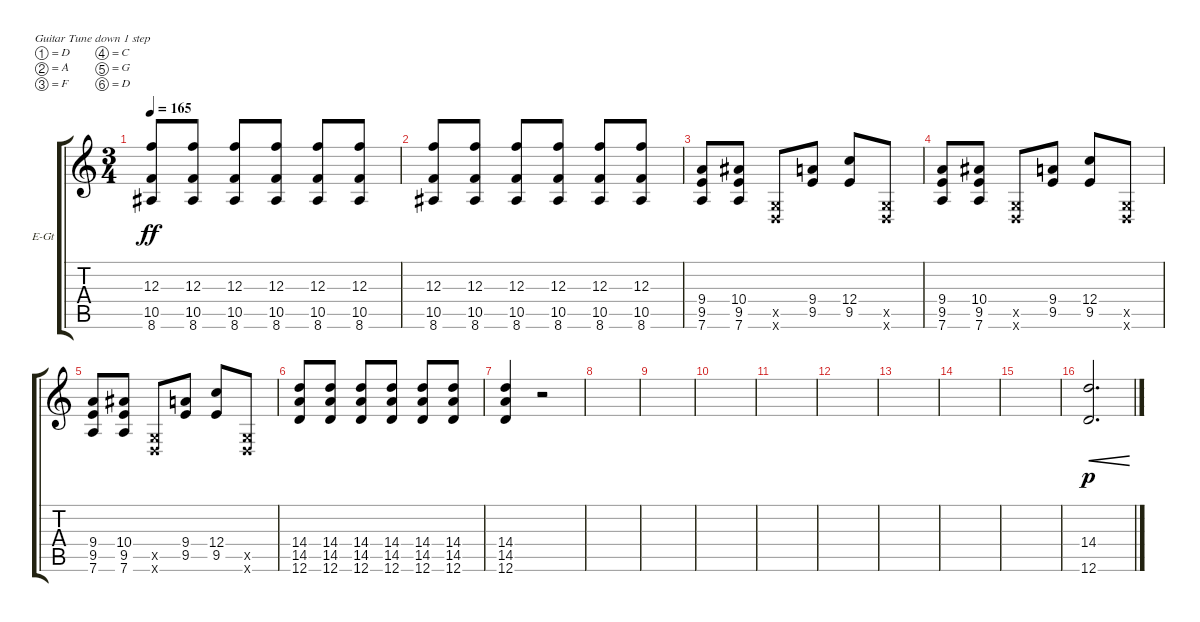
\bracketExtendMode groupsimilarinstruments
\firstSystemTrackNameOrientation horizontal
\otherSystemsTrackNameOrientation horizontal
\track ("Kaleb - Rhythm" "E-Gt") {instrument distortionguitar}
\staff {score tabs}
\tuning (D4 A3 F3 C3 G2 D2)
\ts (3 4)
\tempo 165
\clef g2
\ks c
(8.6 10.5 12.3).8{dy ff} (8.6 10.5 12.3).8 (8.6 10.5 12.3).8 (8.6 10.5 12.3).8 (8.6 10.5 12.3).8 (8.6 10.5 12.3).8 |
(8.6 10.5 12.3).8 (8.6 10.5 12.3).8 (8.6 10.5 12.3).8 (8.6 10.5 12.3).8 (8.6 10.5 12.3).8 (8.6 10.5 12.3).8 |
(9.5 7.6 9.4).8 (7.6 9.5 10.4).8 (0.6{x} 0.5{x}).8 (9.5 9.4).8 (9.5 12.4).8 (0.5{x} 0.6{x}).8 |
(9.5 7.6 9.4).8 (7.6 9.5 10.4).8 (0.6{x} 0.5{x}).8 (9.5 9.4).8 (9.5 12.4).8 (0.5{x} 0.6{x}).8 |
(9.5 7.6 9.4).8 (7.6 9.5 10.4).8 (0.6{x} 0.5{x}).8 (9.5 9.4).8 (9.5 12.4).8 (0.5{x} 0.6{x}).8 |
(12.6 14.5 14.4).8 (12.6 14.5 14.4).8 (12.6 14.5 14.4).8 (12.6 14.5 14.4).8 (12.6 14.5 14.4).8 (12.6 14.5 14.4).8 |
(12.6 14.5 14.4).4 r.2 |
|
|
|
|
|
|
|
|
(12.6 14.4).2{d cre dy p}
